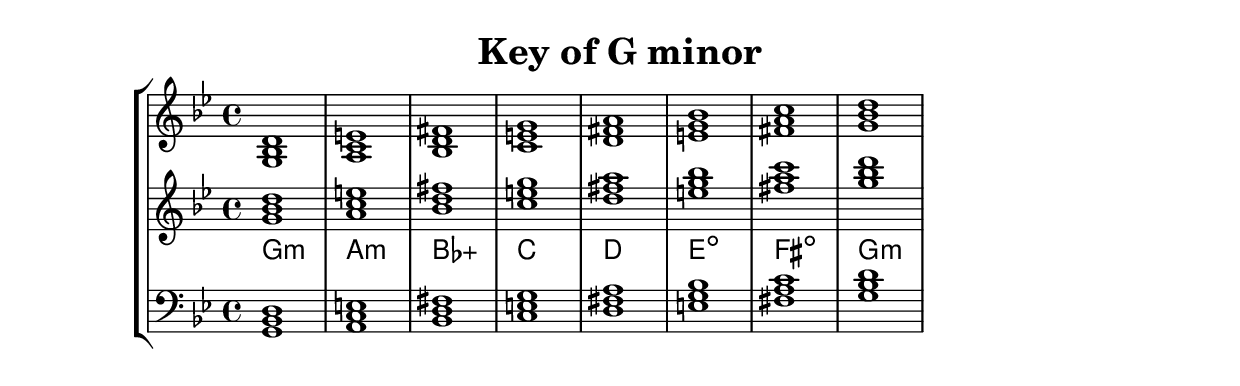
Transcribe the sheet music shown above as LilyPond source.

% Copyright 2013 Talos Thoren

%    This file is part of the Chord Tools project.
%
%    Chord Tools is free software: you can redistribute it and/or modify
%    it under the terms of the GNU General Public License as published by
%    the Free Software Foundation, either version 3 of the License, or
%    (at your option) any later version.
%
%    Chord Tools is distributed in the hope that it will be useful,
%    but WITHOUT ANY WARRANTY; without even the implied warranty of
%    MERCHANTABILITY or FITNESS FOR A PARTICULAR PURPOSE.  See the
%    GNU General Public License for more details.
%
%    You should have received a copy of the GNU General Public License
%    along with Chord Tools.  If not, see <http://www.gnu.org/licenses/>.

% Description: Chord tool for the key of G minor
% Author: Talos Thoren
% Date: January 24, 2013

\version "2.16.1"

\header
{
  title = "Key of G minor"
}

% Defining variables
% The Key of G minor has two flats:
% B-Flat, E-Flat
g_min_triads = { \key g \minor <g bes d>1 <a c e> <bes d fis> <c e g> <d fis a> <e g bes> <fis a c> <g bes d> }
g_min_triadNames = \new ChordNames { \g_min_triads }

% Some Chord Tools can use alternate starting
% octaves to facilitate ease of study
alt_treb_chordTool = \new Staff \relative c''
{
  <<
    \g_min_triads
    \g_min_triadNames
  >>
}

% Main Variable
chordTool = \new StaffGroup
{
  <<
    \new Staff
    {
      \relative c'
      << 
	\g_min_triads 
	%\g_min_triadNames 
      >>
    }

    \alt_treb_chordTool

    \new Staff \relative c
    {
      \clef bass
      <<
	\g_min_triads
      >>
    }
  >>
}

\score
{
  \chordTool
}

